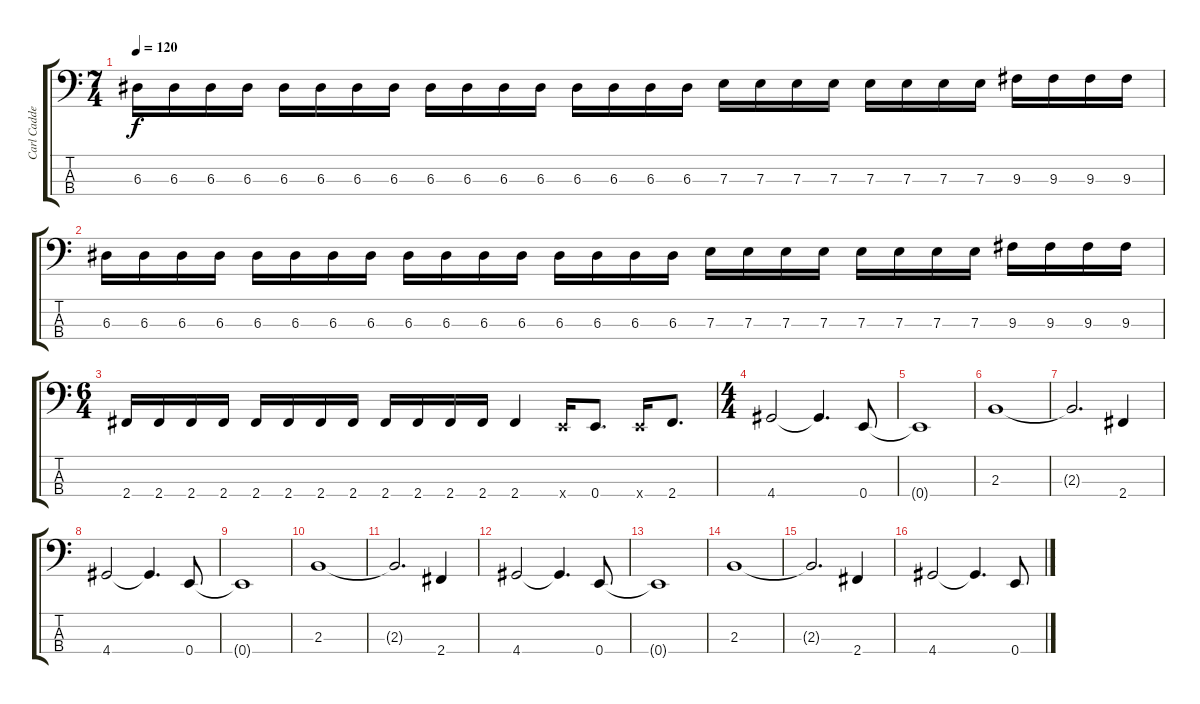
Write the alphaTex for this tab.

\track ("Carl Cadden-James" "Carl Cadde") {instrument electricbassfinger}
\staff {score tabs}
\tuning (G2 D2 A1 E1) {hide}
\ts (7 4)
\tempo 120
\clef f4
\ks c
6.3.16{dy f} 6.3.16 6.3.16 6.3.16 6.3.16 6.3.16 6.3.16 6.3.16 6.3.16 6.3.16 6.3.16 6.3.16 6.3.16 6.3.16 6.3.16 6.3.16 7.3.16 7.3.16 7.3.16 7.3.16 7.3.16 7.3.16 7.3.16 7.3.16 9.3.16 9.3.16 9.3.16 9.3.16 |
6.3.16 6.3.16 6.3.16 6.3.16 6.3.16 6.3.16 6.3.16 6.3.16 6.3.16 6.3.16 6.3.16 6.3.16 6.3.16 6.3.16 6.3.16 6.3.16 7.3.16 7.3.16 7.3.16 7.3.16 7.3.16 7.3.16 7.3.16 7.3.16 9.3.16 9.3.16 9.3.16 9.3.16 |
\ts (6 4)
2.4.16 2.4.16 2.4.16 2.4.16 2.4.16 2.4.16 2.4.16 2.4.16 2.4.16 2.4.16 2.4.16 2.4.16 2.4.4 0.4{x}.16 0.4.8{d} 0.4{x}.16 2.4.8{d} |
\ts (4 4)
4.4.2 4.4{t}.4{d} 0.4.8 |
0.4{t}.1 |
2.3.1 |
2.3{t}.2{d} 2.4.4 |
4.4.2 4.4{t}.4{d} 0.4.8 |
0.4{t}.1 |
2.3.1 |
2.3{t}.2{d} 2.4.4 |
4.4.2 4.4{t}.4{d} 0.4.8 |
0.4{t}.1 |
2.3.1 |
2.3{t}.2{d} 2.4.4 |
4.4.2 4.4{t}.4{d} 0.4.8
